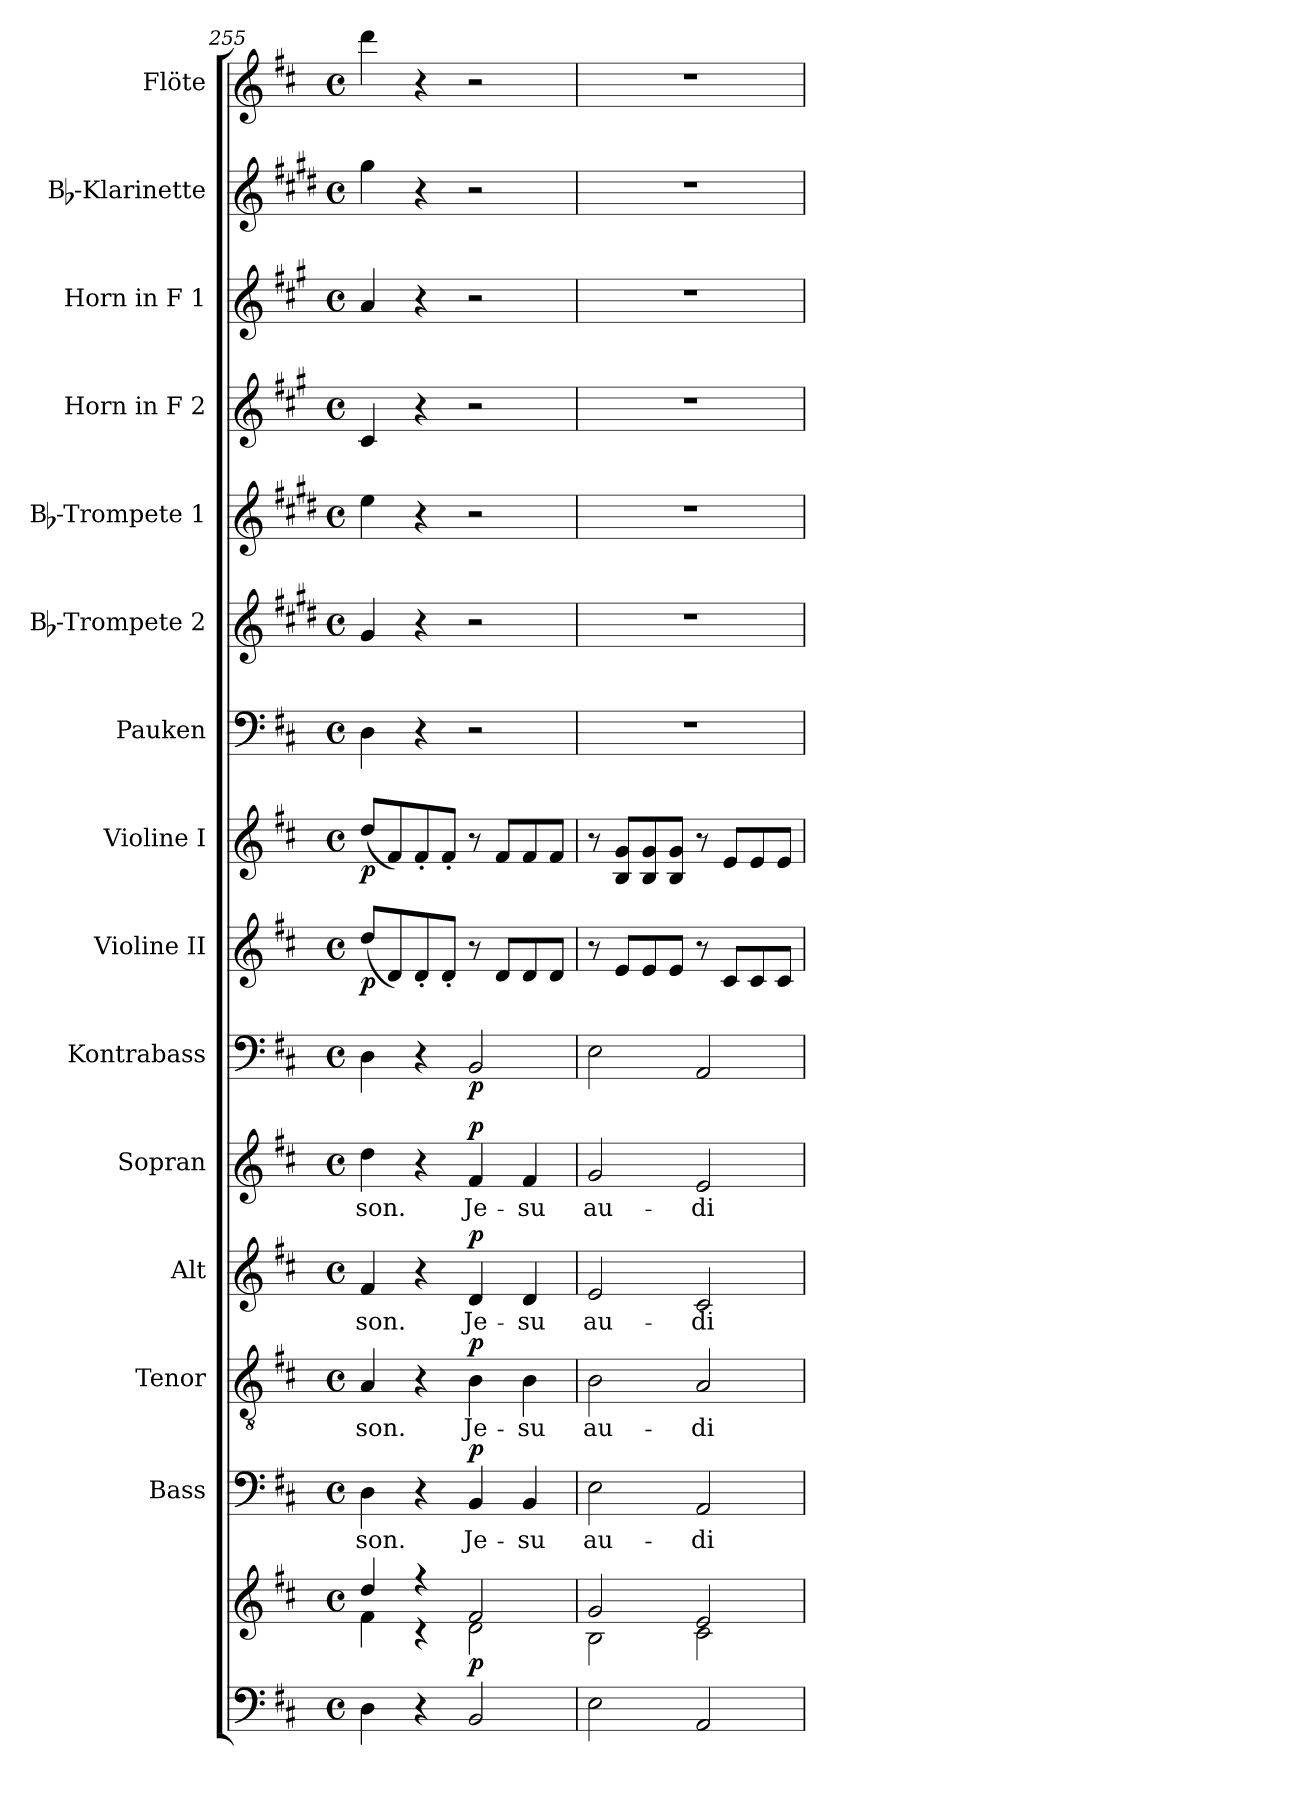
**kern	**kern	**dynam	**kern	**text	**dynam	**kern	**text	**dynam	**kern	**text	**dynam	**kern	**text	**dynam	**kern	**dynam	**kern	**dynam	**kern	**dynam	**kern	**kern	**kern	**kern	**kern	**kern	**kern
*part15	*part15	*part15	*part14	*part14	*part14	*part13	*part13	*part13	*part12	*part12	*part12	*part11	*part11	*part11	*part10	*part10	*part9	*part9	*part8	*part8	*part7	*part6	*part5	*part4	*part3	*part2	*part1
*staff16	*staff15	*staff15/16	*staff14	*staff14	*staff14	*staff13	*staff13	*staff13	*staff12	*staff12	*staff12	*staff11	*staff11	*staff11	*staff10	*staff10	*staff9	*staff9	*staff8	*staff8	*staff7	*staff6	*staff5	*staff4	*staff3	*staff2	*staff1
*	*	*	*I"Bass	*	*	*I"Tenor	*	*	*I"Alt	*	*	*I"Sopran	*	*	*I"Kontrabass	*	*I"Violine II	*	*I"Violine I	*	*I"Pauken	*I"Bb-Trompete 2	*I"Bb-Trompete 1	*I"Horn in F 2	*I"Horn in F 1	*I"Bb-Klarinette	*I"Flöte
*	*	*	*I'B.	*	*	*I'T.	*	*	*I'A.	*	*	*I'S.	*	*	*I'Kb.	*	*I'Vl. II	*	*I'Vl. I	*	*I'Pk.	*I'Bb Trp. 2	*I'Bb Trp. 1	*	*	*I'Bb Kl.	*I'Fl.
*clefF4	*clefG2	*	*clefF4	*	*	*clefGv2	*	*	*clefG2	*	*	*clefG2	*	*	*clefF4	*	*clefG2	*	*clefG2	*	*clefF4	*clefG2	*clefG2	*clefG2	*clefG2	*clefG2	*clefG2
*	*	*	*	*	*	*	*	*	*	*	*	*	*	*	*ITrd7c12	*	*	*	*	*	*	*ITrd1c2	*ITrd1c2	*ITrd4c7	*ITrd4c7	*ITrd1c2	*
*k[f#c#]	*k[f#c#]	*	*k[f#c#]	*	*	*k[f#c#]	*	*	*k[f#c#]	*	*	*k[f#c#]	*	*	*k[f#c#]	*	*k[f#c#]	*	*k[f#c#]	*	*k[f#c#]	*k[f#c#]	*k[f#c#]	*k[f#c#]	*k[f#c#]	*k[f#c#]	*k[f#c#]
*D:	*D:	*	*D:	*	*	*D:	*	*	*D:	*	*	*D:	*	*	*D:	*	*D:	*	*D:	*	*D:	*D:	*D:	*D:	*D:	*D:	*D:
*M4/4	*M4/4	*	*M4/4	*	*	*M4/4	*	*	*M4/4	*	*	*M4/4	*	*	*M4/4	*	*M4/4	*	*M4/4	*	*M4/4	*M4/4	*M4/4	*M4/4	*M4/4	*M4/4	*M4/4
*met(c)	*met(c)	*	*met(c)	*	*	*met(c)	*	*	*met(c)	*	*	*met(c)	*	*	*met(c)	*	*met(c)	*	*met(c)	*	*met(c)	*met(c)	*met(c)	*met(c)	*met(c)	*met(c)	*met(c)
=255	=255	=255	=255	=255	=255	=255	=255	=255	=255	=255	=255	=255	=255	=255	=255	=255	=255	=255	=255	=255	=255	=255	=255	=255	=255	=255	=255
*	*^	*	*	*	*	*	*	*	*	*	*	*	*	*	*	*	*	*	*	*	*	*	*	*	*	*	*
!	!	!	!	!	!LO:LY:b	!	!	!LO:LY:b	!	!	!LO:LY:b	!	!	!LO:LY:b	!	!	!	!	!LO:DY:b	!	!LO:DY:b	!	!	!	!	!	!	!
4D\	4dd/	4f#\	.	4D\	-son.	.	4A/	-son.	.	4f#/	-son.	.	4dd\	-son.	.	4DD\	.	(<8dd/L	p	(<8dd/L	p	4D\	4f#/	4dd\	4F#/	4d/	4ff#\	4ddd\
.	.	.	.	.	.	.	.	.	.	.	.	.	.	.	.	.	.	8d/)	.	8f#/)	.	.	.	.	.	.	.	.
4r	4r	4r	.	4r	.	.	4r	.	.	4r	.	.	4r	.	.	4r	.	8d'</	.	8f#'</	.	4r	4r	4r	4r	4r	4r	4r
.	.	.	.	.	.	.	.	.	.	.	.	.	.	.	.	.	.	8d'</J	.	8f#'</J	.	.	.	.	.	.	.	.
!	!	!	!LO:DY:b	!	!LO:LY:b	!LO:DY:a	!	!LO:LY:b	!LO:DY:a	!	!LO:LY:b	!LO:DY:a	!	!LO:LY:b	!LO:DY:a	!	!LO:DY:b	!	!	!	!	!	!	!	!	!	!	!
2BB/	2f#/	2d\	p	4BB/	Je-	p	4B\	Je-	p	4d/	Je-	p	4f#/	Je-	p	2BBB/	p	8r	.	8r	.	2r	2r	2r	2r	2r	2r	2r
.	.	.	.	.	.	.	.	.	.	.	.	.	.	.	.	.	.	8d/L	.	8f#/L	.	.	.	.	.	.	.	.
!	!	!	!	!	!LO:LY:b	!	!	!LO:LY:b	!	!	!LO:LY:b	!	!	!LO:LY:b	!	!	!	!	!	!	!	!	!	!	!	!	!	!
.	.	.	.	4BB/	-su	.	4B\	-su	.	4d/	-su	.	4f#/	-su	.	.	.	8d/	.	8f#/	.	.	.	.	.	.	.	.
.	.	.	.	.	.	.	.	.	.	.	.	.	.	.	.	.	.	8d/J	.	8f#/J	.	.	.	.	.	.	.	.
=256	=256	=256	=256	=256	=256	=256	=256	=256	=256	=256	=256	=256	=256	=256	=256	=256	=256	=256	=256	=256	=256	=256	=256	=256	=256	=256	=256	=256
!	!	!	!	!	!LO:LY:b	!	!	!LO:LY:b	!	!	!LO:LY:b	!	!	!LO:LY:b	!	!	!	!	!	!	!	!	!	!	!	!	!	!
2E\	2g/	2B\	.	2E\	au-	.	2B\	au-	.	2e/	au-	.	2g/	au-	.	2EE\	.	8r	.	8r	.	1r	1r	1r	1r	1r	1r	1r
.	.	.	.	.	.	.	.	.	.	.	.	.	.	.	.	.	.	8e/L	.	8B/ 8g/L	.	.	.	.	.	.	.	.
.	.	.	.	.	.	.	.	.	.	.	.	.	.	.	.	.	.	8e/	.	8B/ 8g/	.	.	.	.	.	.	.	.
.	.	.	.	.	.	.	.	.	.	.	.	.	.	.	.	.	.	8e/J	.	8B/ 8g/J	.	.	.	.	.	.	.	.
!	!	!	!	!	!LO:LY:b	!	!	!LO:LY:b	!	!	!LO:LY:b	!	!	!LO:LY:b	!	!	!	!	!	!	!	!	!	!	!	!	!	!
2AA/	2e/	2c#\	.	2AA/	-di	.	2A/	-di	.	2c#/	-di	.	2e/	-di	.	2AAA/	.	8r	.	8r	.	.	.	.	.	.	.	.
.	.	.	.	.	.	.	.	.	.	.	.	.	.	.	.	.	.	8c#/L	.	8e/L	.	.	.	.	.	.	.	.
.	.	.	.	.	.	.	.	.	.	.	.	.	.	.	.	.	.	8c#/	.	8e/	.	.	.	.	.	.	.	.
.	.	.	.	.	.	.	.	.	.	.	.	.	.	.	.	.	.	8c#/J	.	8e/J	.	.	.	.	.	.	.	.
*	*v	*v	*	*	*	*	*	*	*	*	*	*	*	*	*	*	*	*	*	*	*	*	*	*	*	*	*	*
=	=	=	=	=	=	=	=	=	=	=	=	=	=	=	=	=	=	=	=	=	=	=	=	=	=	=	=
*-	*-	*-	*-	*-	*-	*-	*-	*-	*-	*-	*-	*-	*-	*-	*-	*-	*-	*-	*-	*-	*-	*-	*-	*-	*-	*-	*-
